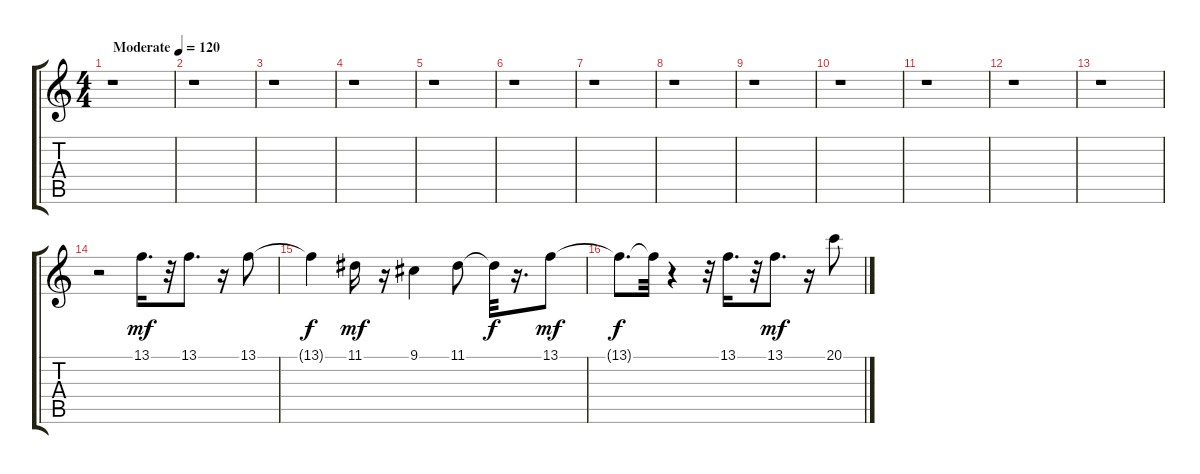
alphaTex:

\track "" {instrument shakuhachi}
\staff {score tabs}
\tuning (E4 B3 G3 D3 A2 E2) {hide}
\ts (4 4)
\tempo (120 "Moderate")
\clef g2
\ks c
r.1{dy mf instrument shakuhachi} |
r.1 |
r.1 |
r.1 |
r.1 |
r.1 |
r.1 |
r.1 |
r.1 |
r.1 |
r.1 |
r.1 |
r.1 |
r.2 13.1.16{d} r.32 13.1.8{d} r.16 13.1.8 |
13.1{t}.4{dy f} 11.1.16{dy mf} r.16 9.1.4 11.1.8 11.1{t}.32{dy f} r.16{d} 13.1.8{dy mf} |
13.1{t}.8{d dy f} 13.1{t}.32 r.4 r.32 13.1.16{d} r.32 13.1.8{d dy mf} r.16 20.1.8
